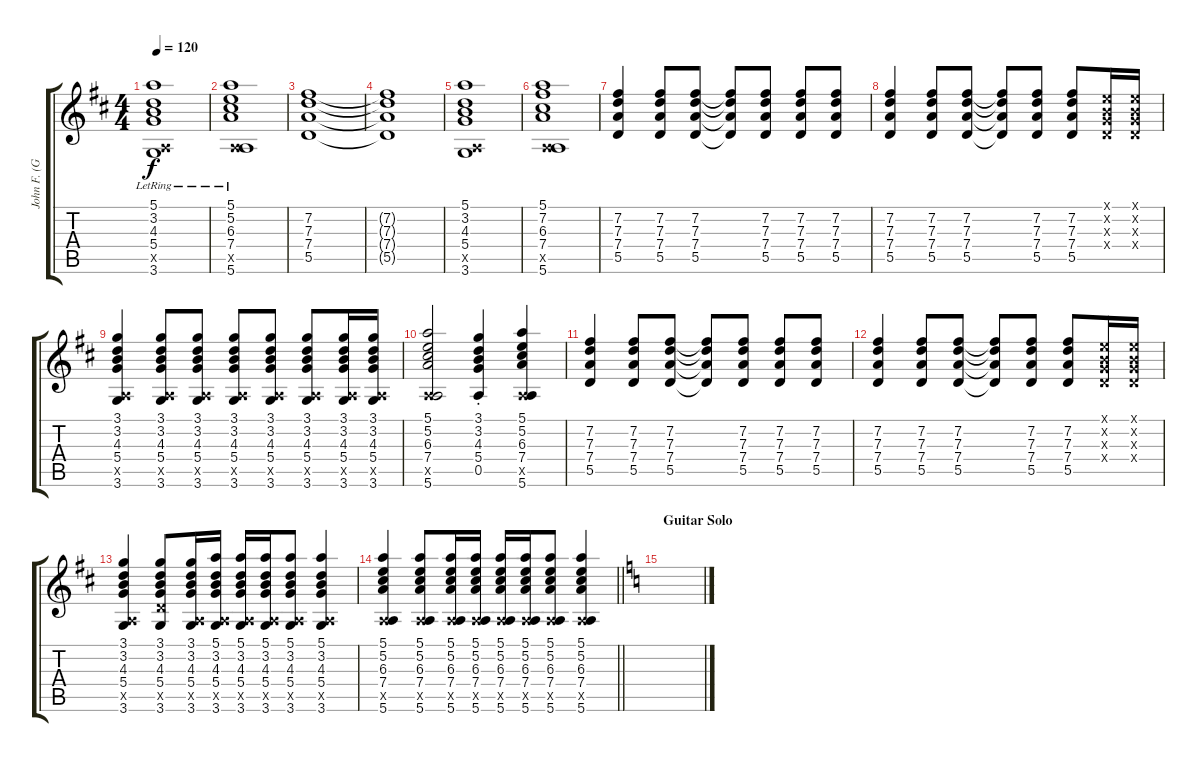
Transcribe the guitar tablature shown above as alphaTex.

\track ("John F. (Guitar 1)" "John F. (G") {instrument electricguitarclean}
\staff {score tabs}
\tuning (E4 B3 G3 D3 A2 E2) {hide}
\ts (4 4)
\tempo 120
\clef g2
\ks d
(5.1{lr} 3.2{lr} 4.3{lr} 5.4{lr} 0.5{x} 3.6{lr}).1{dy f} |
(5.1{lr} 5.2{lr} 6.3{lr} 7.4{lr} 0.5{x} 5.6{lr}).1 |
(7.2 7.3 7.4 5.5).1 |
(7.2{t} 7.3{t} 7.4{t} 5.5{t}).1 |
(5.1 3.2 4.3 5.4 0.5{x} 3.6).1 |
(5.1 7.2 6.3 7.4 0.5{x} 5.6).1 |
(7.2 7.3 7.4 5.5).4 (7.2 7.3 7.4 5.5).8 (7.2 7.3 7.4 5.5).8 (7.2{t} 7.3{t} 7.4{t} 5.5{t}).8 (7.2 7.3 7.4 5.5).8 (7.2 7.3 7.4 5.5).8 (7.2 7.3 7.4 5.5).8 |
(7.2 7.3 7.4 5.5).4 (7.2 7.3 7.4 5.5).8 (7.2 7.3 7.4 5.5).8 (7.2{t} 7.3{t} 7.4{t} 5.5{t}).8 (7.2 7.3 7.4 5.5).8 (7.2 7.3 7.4 5.5).8 (0.1{x} 0.2{x} 0.3{x} 0.4{x}).16 (0.1{x} 0.2{x} 0.3{x} 0.4{x}).16 |
(3.1 3.2 4.3 5.4 0.5{x} 3.6).4 (3.1 3.2 4.3 5.4 0.5{x} 3.6).8 (3.1 3.2 4.3 5.4 0.5{x} 3.6).8 (3.1 3.2 4.3 5.4 0.5{x} 3.6).8 (3.1 3.2 4.3 5.4 0.5{x} 3.6).8 (3.1 3.2 4.3 5.4 0.5{x} 3.6).8 (3.1 3.2 4.3 5.4 0.5{x} 3.6).16 (3.1 3.2 4.3 5.4 0.5{x} 3.6).16 |
(5.1 5.2 6.3 7.4 0.5{x} 5.6).2 (3.1{st} 3.2{st} 4.3{st} 5.4{st} 0.5{st}).4 (5.1 5.2 6.3 7.4 0.5{x} 5.6).4 |
(7.2 7.3 7.4 5.5).4 (7.2 7.3 7.4 5.5).8 (7.2 7.3 7.4 5.5).8 (7.2{t} 7.3{t} 7.4{t} 5.5{t}).8 (7.2 7.3 7.4 5.5).8 (7.2 7.3 7.4 5.5).8 (7.2 7.3 7.4 5.5).8 |
(7.2 7.3 7.4 5.5).4 (7.2 7.3 7.4 5.5).8 (7.2 7.3 7.4 5.5).8 (7.2{t} 7.3{t} 7.4{t} 5.5{t}).8 (7.2 7.3 7.4 5.5).8 (7.2 7.3 7.4 5.5).8 (0.1{x} 0.2{x} 0.3{x} 0.4{x}).16 (0.1{x} 0.2{x} 0.3{x} 0.4{x}).16 |
(3.1 3.2 4.3 5.4 0.5{x} 3.6).4 (3.1 3.2 4.3 5.4 5.5{x} 3.6).8 (3.1 3.2 4.3 5.4 0.5{x} 3.6).16 (5.1 3.2 4.3 5.4 0.5{x} 3.6).16 (5.1 3.2 4.3 5.4 0.5{x} 3.6).16 (5.1 3.2 4.3 5.4 0.5{x} 3.6).16 (5.1 3.2 4.3 5.4 0.5{x} 3.6).8 (5.1 3.2 4.3 5.4 0.5{x} 3.6).4 |
\barLineRight lightlight
(5.1 5.2 6.3 7.4 0.5{x} 5.6).4 (5.1 5.2 6.3 7.4 0.5{x} 5.6).8 (5.1 5.2 6.3 7.4 0.5{x} 5.6).16 (5.1 5.2 6.3 7.4 0.5{x} 5.6).16 (5.1 5.2 6.3 7.4 0.5{x} 5.6).16 (5.1 5.2 6.3 7.4 0.5{x} 5.6).16 (5.1 5.2 6.3 7.4 0.5{x} 5.6).8 (5.1 5.2 6.3 7.4 0.5{x} 5.6).4 |
\section ("" "Guitar Solo")
\ks c
